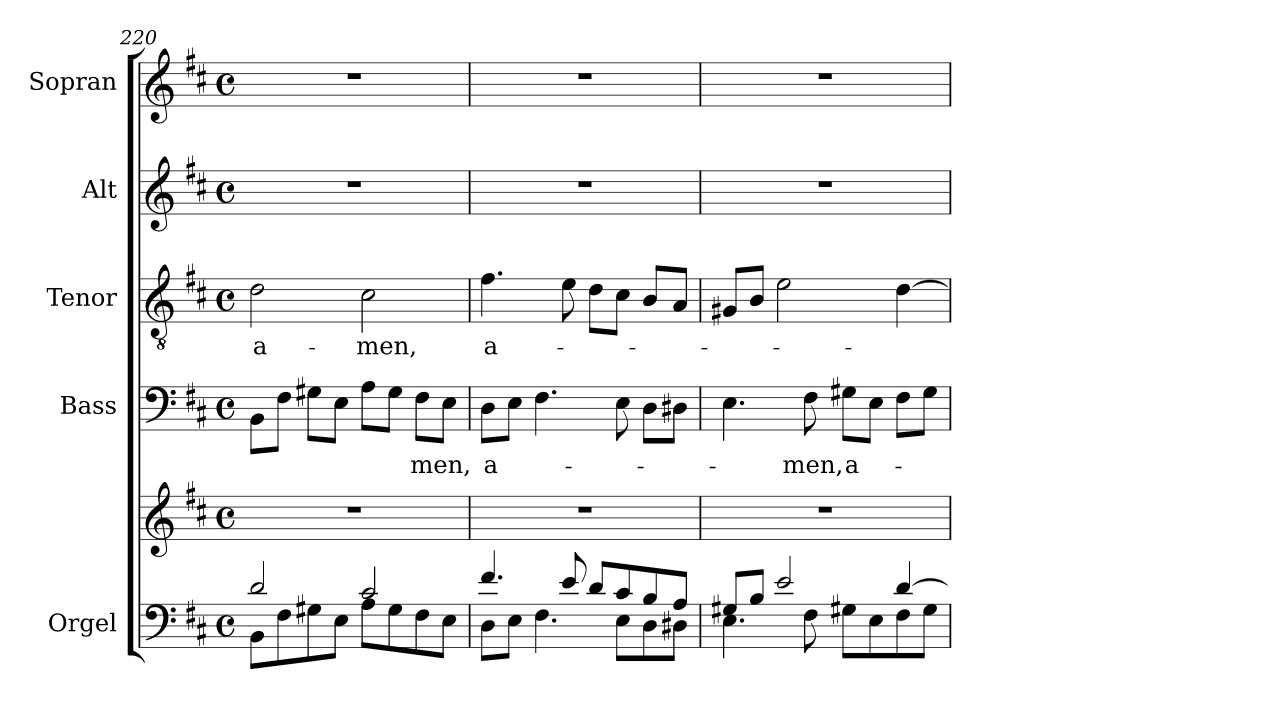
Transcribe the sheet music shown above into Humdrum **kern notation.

**kern	**kern	**kern	**text	**kern	**text	**kern	**kern
*part5	*part5	*part4	*part4	*part3	*part3	*part2	*part1
*staff6	*staff5	*staff4	*staff4	*staff3	*staff3	*staff2	*staff1
*I"Orgel	*	*I"Bass	*	*I"Tenor	*	*I"Alt	*I"Sopran
*I'Org.	*	*I'B.	*	*I'T.	*	*I'A.	*I'S.
*clefF4	*clefG2	*clefF4	*	*clefGv2	*	*clefG2	*clefG2
*k[f#c#]	*k[f#c#]	*k[f#c#]	*	*k[f#c#]	*	*k[f#c#]	*k[f#c#]
*D:	*D:	*D:	*	*D:	*	*D:	*D:
*M4/4	*M4/4	*M4/4	*	*M4/4	*	*M4/4	*M4/4
*met(c)	*met(c)	*met(c)	*	*met(c)	*	*met(c)	*met(c)
=220	=220	=220	=220	=220	=220	=220	=220
*^	*	*	*	*	*	*	*
!	!	!	!	!	!	!LO:LY:b	!	!
2d/	8BB\L	1r	8BB\L	.	2d\	a-	1r	1r
.	8F#\	.	8F#\J	.	.	.	.	.
.	8G#X\	.	8G#X\L	.	.	.	.	.
.	8E\J	.	8E\J	.	.	.	.	.
!	!	!	!	!	!	!LO:LY:b	!	!
2c#/	8A\L	.	8A\L	.	2c#\	-men,	.	.
.	8G#\	.	8G#\J	.	.	.	.	.
!	!	!	!	!LO:LY:b	!	!	!	!
.	8F#\	.	8F#\L	-men,	.	.	.	.
.	8E\J	.	8E\J	.	.	.	.	.
=221	=221	=221	=221	=221	=221	=221	=221	=221
!	!	!	!	!LO:LY:b	!	!LO:LY:b	!	!
4.f#/	8D\L	1r	8D\L	a-	4.f#\	a-	1r	1r
.	8E\J	.	8E\J	.	.	.	.	.
.	4.F#\	.	4.F#\	.	.	.	.	.
8e/	.	.	.	.	8e\	.	.	.
8d/L	.	.	.	.	8d\L	.	.	.
8c#/	8E\L	.	8E\	.	8c#\J	.	.	.
8B/	8D\	.	8D\L	.	8B/L	.	.	.
8A/J	8D#X\J	.	8D#X\J	.	8A/J	.	.	.
=222	=222	=222	=222	=222	=222	=222	=222	=222
8G#X/L	4.E\	1r	4.E\	.	8G#X/L	.	1r	1r
8B/J	.	.	.	.	8B/J	.	.	.
2e/	.	.	.	.	2e\	.	.	.
!	!	!	!	!LO:LY:b	!	!	!	!
.	8F#\	.	8F#\	-men,	.	.	.	.
!	!	!	!	!LO:LY:b	!	!	!	!
.	8G#X\L	.	8G#X\L	a-	.	.	.	.
.	8E\	.	8E\J	.	.	.	.	.
[>4d/	8F#\	.	8F#\L	.	[4d\	.	.	.
.	8G#\J	.	8G#\J	.	.	.	.	.
*v	*v	*	*	*	*	*	*	*
=	=	=	=	=	=	=	=
*-	*-	*-	*-	*-	*-	*-	*-
